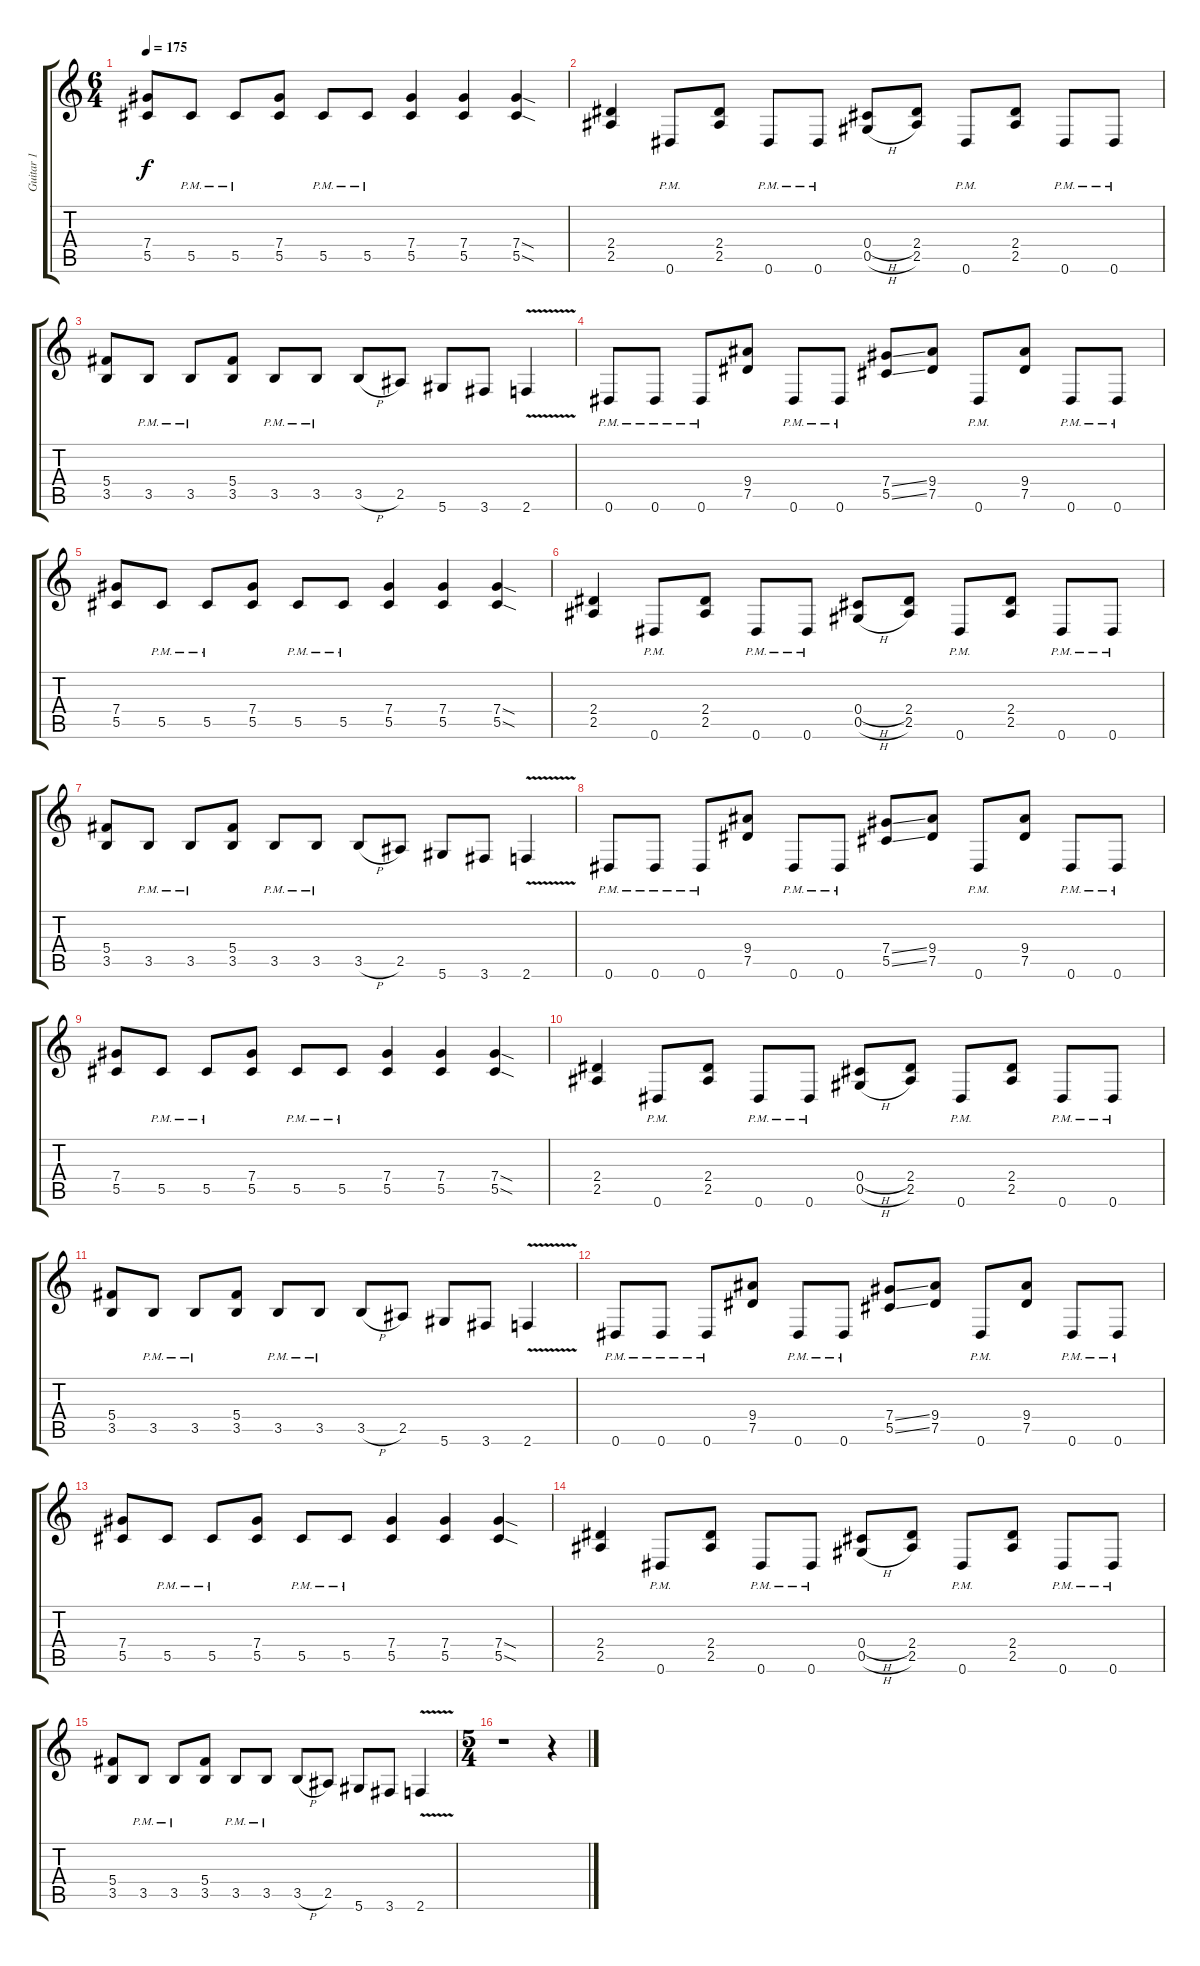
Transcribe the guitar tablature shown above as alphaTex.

\track ("Guitar 1" "Guitar 1") {instrument overdrivenguitar}
\staff {score tabs}
\tuning (Eb4 Bb3 Gb3 Db3 Ab2 Eb2) {hide}
\ts (6 4)
\tempo 175
\clef g2
\ks c
(7.4 5.5).8{dy f} 5.5{pm}.8 5.5{pm}.8 (7.4 5.5).8 5.5{pm}.8 5.5{pm}.8 (7.4 5.5).4 (7.4 5.5).4 (7.4{sod} 5.5{sod}).4 |
(2.4 2.5).4 0.6{pm}.8 (2.4 2.5).8 0.6{pm}.8 0.6{pm}.8 (0.4{h} 0.5{h}).8 (2.4 2.5).8 0.6{pm}.8 (2.4 2.5).8 0.6{pm}.8 0.6{pm}.8 |
(5.4 3.5).8 3.5{pm}.8 3.5{pm}.8 (5.4 3.5).8 3.5{pm}.8 3.5{pm}.8 3.5{h}.8 2.5.8 5.6.8 3.6.8 2.6{v}.4 |
0.6{pm}.8 0.6{pm}.8 0.6{pm}.8 (9.4 7.5).8 0.6{pm}.8 0.6{pm}.8 (7.4{ss} 5.5{ss}).8 (9.4 7.5).8 0.6{pm}.8 (9.4 7.5).8 0.6{pm}.8 0.6{pm}.8 |
(7.4 5.5).8 5.5{pm}.8 5.5{pm}.8 (7.4 5.5).8 5.5{pm}.8 5.5{pm}.8 (7.4 5.5).4 (7.4 5.5).4 (7.4{sod} 5.5{sod}).4 |
(2.4 2.5).4 0.6{pm}.8 (2.4 2.5).8 0.6{pm}.8 0.6{pm}.8 (0.4{h} 0.5{h}).8 (2.4 2.5).8 0.6{pm}.8 (2.4 2.5).8 0.6{pm}.8 0.6{pm}.8 |
\section ("" "")
(5.4 3.5).8 3.5{pm}.8 3.5{pm}.8 (5.4 3.5).8 3.5{pm}.8 3.5{pm}.8 3.5{h}.8 2.5.8 5.6.8 3.6.8 2.6{v}.4 |
0.6{pm}.8 0.6{pm}.8 0.6{pm}.8 (9.4 7.5).8 0.6{pm}.8 0.6{pm}.8 (7.4{ss} 5.5{ss}).8 (9.4 7.5).8 0.6{pm}.8 (9.4 7.5).8 0.6{pm}.8 0.6{pm}.8 |
(7.4 5.5).8 5.5{pm}.8 5.5{pm}.8 (7.4 5.5).8 5.5{pm}.8 5.5{pm}.8 (7.4 5.5).4 (7.4 5.5).4 (7.4{sod} 5.5{sod}).4 |
(2.4 2.5).4 0.6{pm}.8 (2.4 2.5).8 0.6{pm}.8 0.6{pm}.8 (0.4{h} 0.5{h}).8 (2.4 2.5).8 0.6{pm}.8 (2.4 2.5).8 0.6{pm}.8 0.6{pm}.8 |
(5.4 3.5).8 3.5{pm}.8 3.5{pm}.8 (5.4 3.5).8 3.5{pm}.8 3.5{pm}.8 3.5{h}.8 2.5.8 5.6.8 3.6.8 2.6{v}.4 |
0.6{pm}.8 0.6{pm}.8 0.6{pm}.8 (9.4 7.5).8 0.6{pm}.8 0.6{pm}.8 (7.4{ss} 5.5{ss}).8 (9.4 7.5).8 0.6{pm}.8 (9.4 7.5).8 0.6{pm}.8 0.6{pm}.8 |
(7.4 5.5).8 5.5{pm}.8 5.5{pm}.8 (7.4 5.5).8 5.5{pm}.8 5.5{pm}.8 (7.4 5.5).4 (7.4 5.5).4 (7.4{sod} 5.5{sod}).4 |
(2.4 2.5).4 0.6{pm}.8 (2.4 2.5).8 0.6{pm}.8 0.6{pm}.8 (0.4{h} 0.5{h}).8 (2.4 2.5).8 0.6{pm}.8 (2.4 2.5).8 0.6{pm}.8 0.6{pm}.8 |
(5.4 3.5).8 3.5{pm}.8 3.5{pm}.8 (5.4 3.5).8 3.5{pm}.8 3.5{pm}.8 3.5{h}.8 2.5.8 5.6.8 3.6.8 2.6{v}.4 |
\ts (5 4)
\section ("" "")
r.1 r.4
